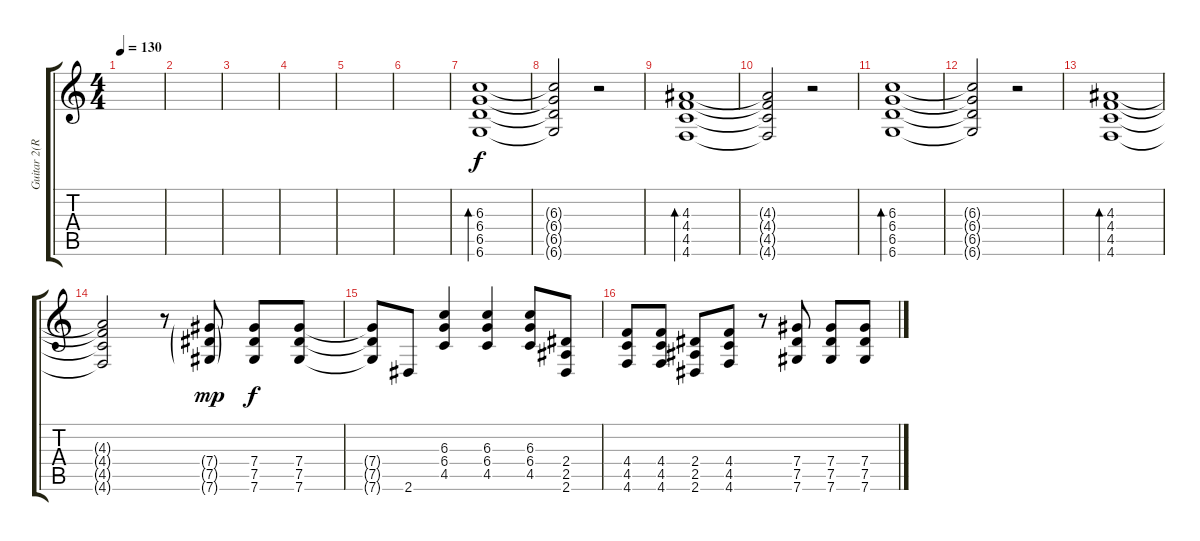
\track ("Guitar 2(Rhythm)" "Guitar 2(R") {instrument distortionguitar}
\staff {score tabs}
\tuning (Eb4 Bb3 Gb3 Db3 Ab2 Db2) {hide}
\ts (4 4)
\tempo 130
\clef g2
\ks c
|
|
|
|
|
|
(6.3 6.4 6.5 6.6).1{bd 480 volume 0} |
(6.3{t} 6.4{t} 6.5{t} 6.6{t}).2 r.2{volume 10} |
(4.3 4.4 4.5 4.6).1{bd 480 volume 0} |
(4.3{t} 4.4{t} 4.5{t} 4.6{t}).2 r.2{volume 10} |
(6.3 6.4 6.5 6.6).1{bd 480 volume 0} |
(6.3{t} 6.4{t} 6.5{t} 6.6{t}).2 r.2{volume 10} |
(4.3 4.4 4.5 4.6).1{bd 480 volume 0} |
(4.3{t} 4.4{t} 4.5{t} 4.6{t}).2 r.8{volume 13} (7.4{g} 7.5{g} 7.6{g}).8{dy mp} (7.4 7.5 7.6).8{dy f} (7.4 7.5 7.6).8 |
(7.4{t} 7.5{t} 7.6{t}).8 2.6.8 (6.3 6.4 4.5).4 (6.3 6.4 4.5).4 (6.3 6.4 4.5).8 (2.4 2.5 2.6).8 |
(4.4 4.5 4.6).8 (4.4 4.5 4.6).8 (2.4 2.5 2.6).8 (4.4 4.5 4.6).8 r.8 (7.4 7.5 7.6).8 (7.4 7.5 7.6).8 (7.4 7.5 7.6).8
